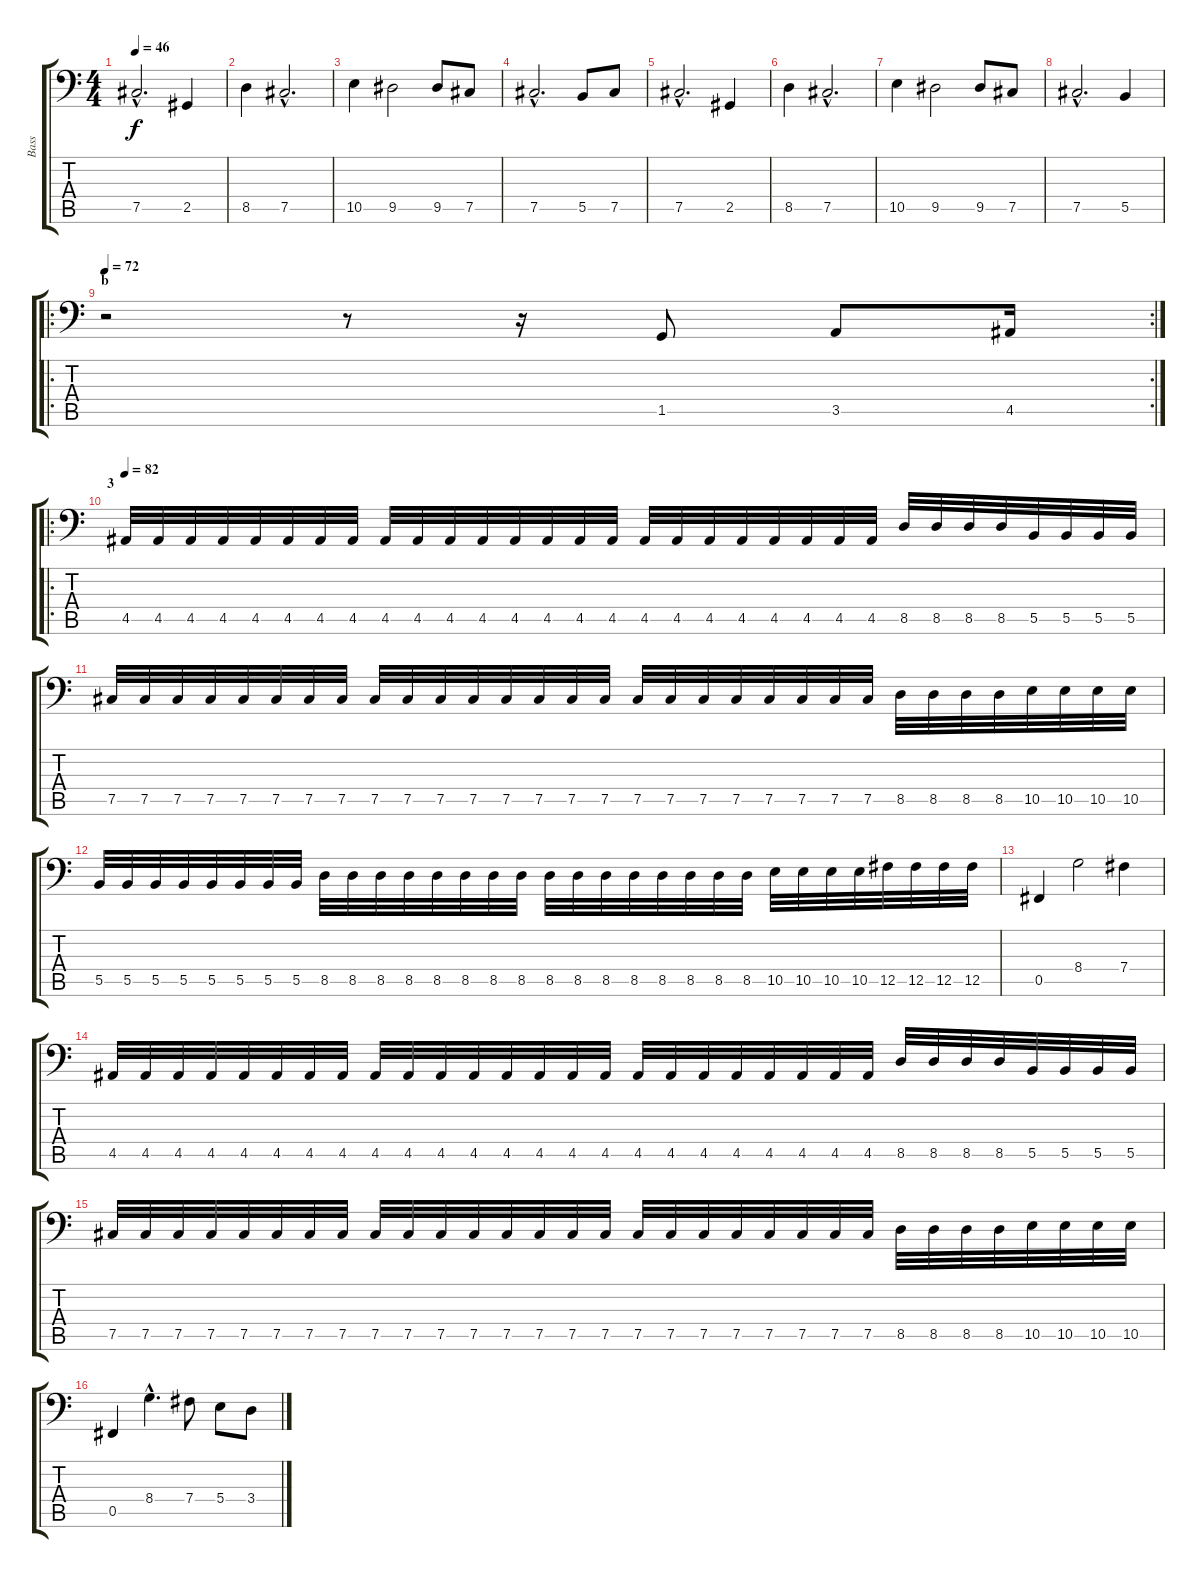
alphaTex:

\track ("Bass" "Bass") {instrument electricbassfinger}
\staff {score tabs}
\tuning (Db3 Ab2 E2 B1 Gb1 Db1) {hide}
\ts (4 4)
\tempo 46
\clef f4
\ks c
7.5{hac}.2{d dy f} 2.5.4 |
8.5.4 7.5{hac}.2{d} |
10.5.4 9.5.2 9.5.8 7.5.8 |
7.5{hac}.2{d} 5.5.8 7.5.8 |
7.5{hac}.2{d} 2.5.4 |
8.5.4 7.5{hac}.2{d} |
10.5.4 9.5.2 9.5.8 7.5.8 |
7.5{hac}.2{d} 5.5.4 |
\ro
\rc 2
\section ("" "b")
\tempo 72
r.2 r.8 r.16 1.5.8 3.5.8 4.5.16 |
\ro
\section ("" "3")
\tempo 82
4.5.32 4.5.32 4.5.32 4.5.32 4.5.32 4.5.32 4.5.32 4.5.32 4.5.32 4.5.32 4.5.32 4.5.32 4.5.32 4.5.32 4.5.32 4.5.32 4.5.32 4.5.32 4.5.32 4.5.32 4.5.32 4.5.32 4.5.32 4.5.32 8.5.32 8.5.32 8.5.32 8.5.32 5.5.32 5.5.32 5.5.32 5.5.32 |
7.5.32 7.5.32 7.5.32 7.5.32 7.5.32 7.5.32 7.5.32 7.5.32 7.5.32 7.5.32 7.5.32 7.5.32 7.5.32 7.5.32 7.5.32 7.5.32 7.5.32 7.5.32 7.5.32 7.5.32 7.5.32 7.5.32 7.5.32 7.5.32 8.5.32 8.5.32 8.5.32 8.5.32 10.5.32 10.5.32 10.5.32 10.5.32 |
5.5.32 5.5.32 5.5.32 5.5.32 5.5.32 5.5.32 5.5.32 5.5.32 8.5.32 8.5.32 8.5.32 8.5.32 8.5.32 8.5.32 8.5.32 8.5.32 8.5.32 8.5.32 8.5.32 8.5.32 8.5.32 8.5.32 8.5.32 8.5.32 10.5.32 10.5.32 10.5.32 10.5.32 12.5.32 12.5.32 12.5.32 12.5.32 |
0.5.4 8.4.2 7.4.4 |
4.5.32 4.5.32 4.5.32 4.5.32 4.5.32 4.5.32 4.5.32 4.5.32 4.5.32 4.5.32 4.5.32 4.5.32 4.5.32 4.5.32 4.5.32 4.5.32 4.5.32 4.5.32 4.5.32 4.5.32 4.5.32 4.5.32 4.5.32 4.5.32 8.5.32 8.5.32 8.5.32 8.5.32 5.5.32 5.5.32 5.5.32 5.5.32 |
7.5.32 7.5.32 7.5.32 7.5.32 7.5.32 7.5.32 7.5.32 7.5.32 7.5.32 7.5.32 7.5.32 7.5.32 7.5.32 7.5.32 7.5.32 7.5.32 7.5.32 7.5.32 7.5.32 7.5.32 7.5.32 7.5.32 7.5.32 7.5.32 8.5.32 8.5.32 8.5.32 8.5.32 10.5.32 10.5.32 10.5.32 10.5.32 |
0.5.4 8.4{hac}.4{d} 7.4.8 5.4.8 3.4.8
